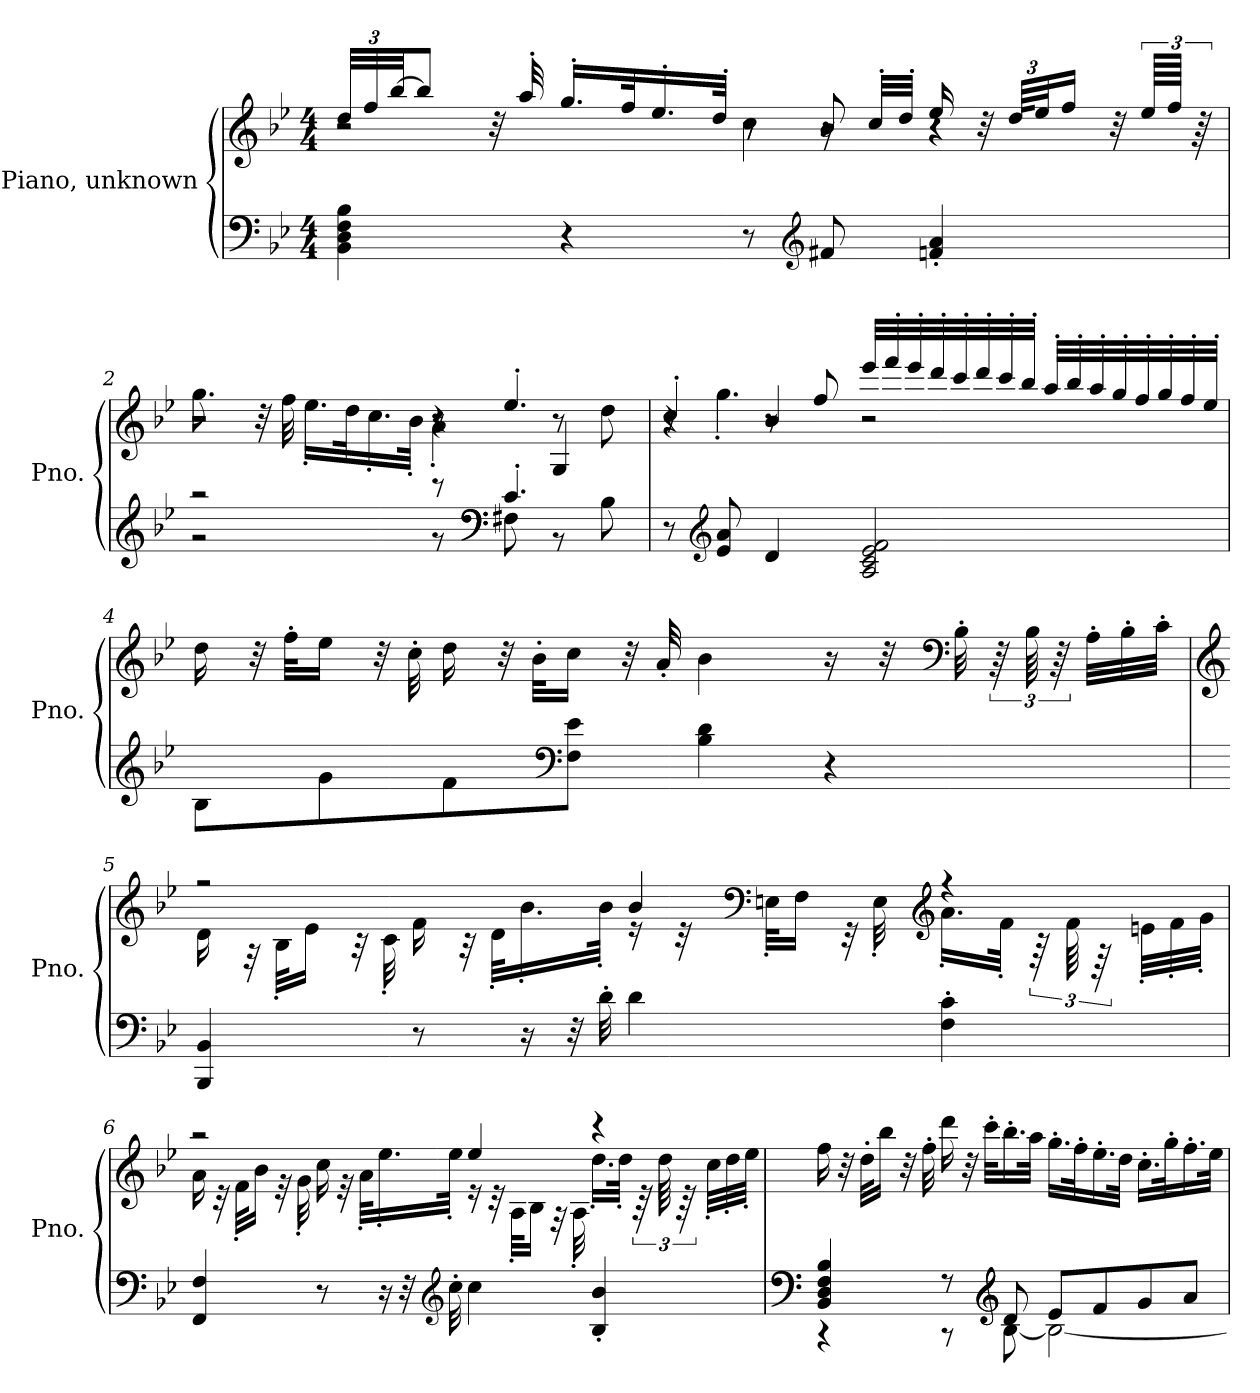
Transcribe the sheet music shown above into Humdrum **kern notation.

**kern	**kern
*part1	*part1
*staff2	*staff1
*I"Piano, unknown	*
*I'Pno.	*
*clefF4	*clefG2
*k[b-e-]	*k[b-e-]
*M4/4	*M4/4
*MM120	*MM120
*	*Xbrackettup
=1	=1
*	*^
*	*	*^
4BB-\ 4D\ 4F\ 4B-\	48dd/LLL	2r	2r
.	48ff/	.	.
.	[48bb-/JJ	.	.
.	8bb-/J]	.	.
.	32r	.	.
.	32aa'/	.	.
4r	16.gg'/LL	.	.
.	32ff/K	.	.
.	16.ee-'/	.	.
.	32dd'/JJk	.	.
8r	8r	4cc\	8r
*clefG2	*	*	*
8f#X/	16r	.	8b-/
.	32cc'/LLL	.	.
.	32dd'/JJJ	.	.
4fn/' 4a/'	16ee-/	4r	4r
.	32r	.	.
.	96dd/KLLL	.	.
.	48ee-/J	.	.
.	16ff/JJ	.	.
.	32r	.	.
*	*brackettup	*	*
.	96ee-/LLLL	.	.
.	96ff/JJJJ	.	.
.	96r	.	.
=2	=2	=2	=2
*^	*	*	*
2r	2r	2r	8.gg\	2r
.	.	.	32r	.
.	.	.	32ff\	.
.	.	.	16.ee-'\LL	.
.	.	.	32dd\K	.
.	.	.	16.cc'\	.
.	.	.	32b-'\JJk	.
8r	8r	8r	4a'\	4r
*clefF4	*	*	*	*
4.c'/	8F#X\	4.ee-'/	.	.
.	8r	.	8r	4G/
.	8B-\	.	8dd\	.
*v	*v	*	*	*
!!LO:LB:g=z	!!	!!
=3	=3	=3	=3
8r	4cc'/	8r	4r
*clefG2	*	*	*
8e-/ 8a/	.	4.gg'\	.
4d/	8r	.	4b-/
.	8ff/	.	.
2A/ 2c/ 2e-/ 2f/	32eee-/LLL	2r	2r
.	32fff'/	.	.
.	32eee-'/	.	.
.	32ddd'/	.	.
.	32ccc'/	.	.
.	32ddd'/	.	.
.	32ccc'/	.	.
.	32bb-'/JJJ	.	.
.	32aa'/LLL	.	.
.	32bb-'/	.	.
.	32aa'/	.	.
.	32gg'/	.	.
.	32ff'/	.	.
.	32gg'/	.	.
.	32ff'/	.	.
.	32ee-'/JJJ	.	.
*	*v	*v	*v
!!LO:LB:g=z
=4	=4
8B-\L	16dd\
.	32r
.	32ff'\KLL
8g\	16ee-\JJ
.	32r
.	32cc'\
8f\	16dd\
.	32r
.	32b-'\KLL
*clefF4	*
8F\ 8e-\J	16cc\JJ
.	32r
.	32a'/
4B-\ 4d\	4b-\
4r	16r
.	32r
*	*clefF4
.	32B-'\
.	96r
.	96B-\
.	96r
.	32A'\LLL
.	32B-'\
.	32c'\JJJ
!!LO:LB:g=z
=5	=5
*	*clefG2
*	*^
4BBB-/ 4BB-/	2r	16d\
.	.	32r
.	.	32B-'\KLL
.	.	16e-\JJ
.	.	32r
.	.	32c'\
8r	.	16f\
.	.	32r
.	.	32d'\KLL
16r	.	16.b-'\
32r	.	.
32d'\	.	32b-'\JJk
4d\	4b-/	16r
.	.	32r
*	*clefF4	*
.	.	32En'\KLL
.	.	16F\JJ
.	.	32r
.	.	32E'\
*	*clefG2	*
4F\' 4c\'	4r	16.a'\LL
.	.	32f'\JJk
.	.	96r
.	.	96f\
.	.	96r
.	.	32en'\LLL
.	.	32f'\
.	.	32g'\JJJ
!!LO:LB:g=z	!!
=6	=6	=6
4FF/ 4F/	2r	16a\
.	.	32r
.	.	32f'\KLL
.	.	16b-\JJ
.	.	32r
.	.	32g'\
8r	.	16cc\
.	.	32r
.	.	32a'\KLL
16r	.	16.ee-'\
32r	.	.
*clefG2	*	*
32cc'\	.	32ee-'\JJk
4cc\	4ee-/	16r
.	.	32r
.	.	32A'\KLL
.	.	16B-\JJ
.	.	32r
.	.	32A'\
4B-/' 4b-/'	4r	16.dd'\LL
.	.	32dd'\JJk
.	.	96r
.	.	96dd\
.	.	96r
.	.	32cc'\LLL
.	.	32dd'\
.	.	32ee-'\JJJ
*	*v	*v
!!LO:LB:g=z
=7	=7
*clefF4	*
*^	*
4BB-/ 4D/ 4F/ 4B-/	4r	16ff\
.	.	32r
.	.	32dd'\KLL
.	.	16bb-\JJ
.	.	32r
.	.	32ff'\
8r	8r	16ddd\
.	.	32r
.	.	32ccc'\KLL
*clefG2	*	*
8d/	[8B-\	16.bb-'\
.	.	32aa\JJk
8e-/L	2B-\_	16.gg'\LL
.	.	32ff'\K
8f/	.	16.ee-'\
.	.	32dd\JJk
8g/	.	16.cc'\LL
.	.	32gg'\K
8a/J	.	16.ff'\
.	.	32ee-\JJk
*v	*v	*
=	=
*-	*-
